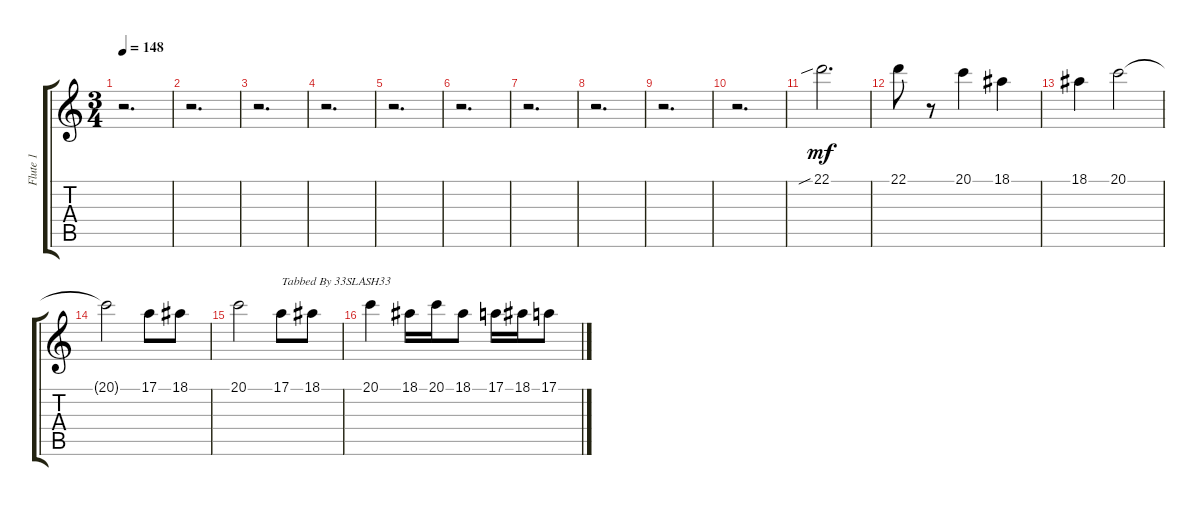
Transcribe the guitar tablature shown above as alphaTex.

\track ("Flute 1" "Flute 1") {instrument flute}
\staff {score tabs}
\tuning (E4 B3 G3 D3 A2 E2) {hide}
\ts (3 4)
\tempo 148
\clef g2
\ks c
r.2{d dy mf} |
r.2{d} |
r.2{d} |
r.2{d} |
r.2{d} |
r.2{d} |
r.2{d} |
r.2{d} |
r.2{d} |
r.2{d} |
22.1{sib}.2{d} |
22.1.8 r.8 20.1.4 18.1.4 |
18.1.4 20.1.2 |
20.1{t}.2 17.1.8 18.1.8 |
20.1.2 17.1.8{txt "Tabbed By 33SLASH33"} 18.1.8 |
20.1.4 18.1.16 20.1.16 18.1.8 17.1.16 18.1.16 17.1.8
